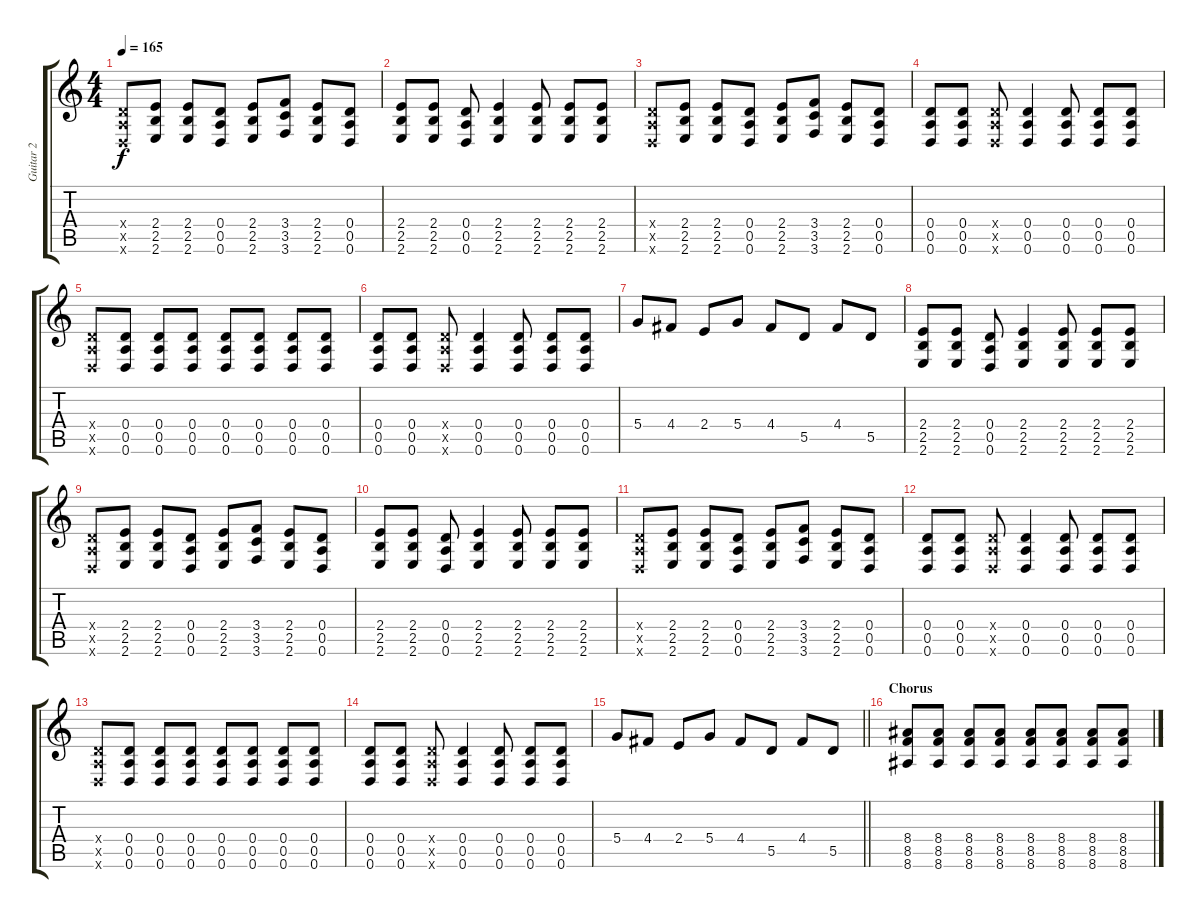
\track ("Guitar 2" "Guitar 2") {instrument distortionguitar}
\staff {score tabs}
\tuning (E4 B3 G3 D3 A2 D2) {hide}
\ts (4 4)
\tempo 165
\clef g2
\ks c
(0.4{x} 0.5{x} 0.6{x}).8{dy f} (2.4 2.5 2.6).8 (2.4 2.5 2.6).8 (0.4 0.5 0.6).8 (2.4 2.5 2.6).8 (3.4 3.5 3.6).8 (2.4 2.5 2.6).8 (0.4 0.5 0.6).8 |
(2.4 2.5 2.6).8 (2.4 2.5 2.6).8 (0.4 0.5 0.6).8 (2.4 2.5 2.6).4 (2.4 2.5 2.6).8 (2.4 2.5 2.6).8 (2.4 2.5 2.6).8 |
(0.4{x} 0.5{x} 0.6{x}).8 (2.4 2.5 2.6).8 (2.4 2.5 2.6).8 (0.4 0.5 0.6).8 (2.4 2.5 2.6).8 (3.4 3.5 3.6).8 (2.4 2.5 2.6).8 (0.4 0.5 0.6).8 |
(0.4 0.5 0.6).8 (0.4 0.5 0.6).8 (0.4{x} 0.5{x} 0.6{x}).8 (0.4 0.5 0.6).4 (0.4 0.5 0.6).8 (0.4 0.5 0.6).8 (0.4 0.5 0.6).8 |
(0.4{x} 0.5{x} 0.6{x}).8 (0.4 0.5 0.6).8 (0.4 0.5 0.6).8 (0.4 0.5 0.6).8 (0.4 0.5 0.6).8 (0.4 0.5 0.6).8 (0.4 0.5 0.6).8 (0.4 0.5 0.6).8 |
(0.4 0.5 0.6).8 (0.4 0.5 0.6).8 (0.4{x} 0.5{x} 0.6{x}).8 (0.4 0.5 0.6).4 (0.4 0.5 0.6).8 (0.4 0.5 0.6).8 (0.4 0.5 0.6).8 |
5.4.8 4.4.8 2.4.8 5.4.8 4.4.8 5.5.8 4.4.8 5.5.8 |
(2.4 2.5 2.6).8 (2.4 2.5 2.6).8 (0.4 0.5 0.6).8 (2.4 2.5 2.6).4 (2.4 2.5 2.6).8 (2.4 2.5 2.6).8 (2.4 2.5 2.6).8 |
(0.4{x} 0.5{x} 0.6{x}).8 (2.4 2.5 2.6).8 (2.4 2.5 2.6).8 (0.4 0.5 0.6).8 (2.4 2.5 2.6).8 (3.4 3.5 3.6).8 (2.4 2.5 2.6).8 (0.4 0.5 0.6).8 |
(2.4 2.5 2.6).8 (2.4 2.5 2.6).8 (0.4 0.5 0.6).8 (2.4 2.5 2.6).4 (2.4 2.5 2.6).8 (2.4 2.5 2.6).8 (2.4 2.5 2.6).8 |
(0.4{x} 0.5{x} 0.6{x}).8 (2.4 2.5 2.6).8 (2.4 2.5 2.6).8 (0.4 0.5 0.6).8 (2.4 2.5 2.6).8 (3.4 3.5 3.6).8 (2.4 2.5 2.6).8 (0.4 0.5 0.6).8 |
(0.4 0.5 0.6).8 (0.4 0.5 0.6).8 (0.4{x} 0.5{x} 0.6{x}).8 (0.4 0.5 0.6).4 (0.4 0.5 0.6).8 (0.4 0.5 0.6).8 (0.4 0.5 0.6).8 |
(0.4{x} 0.5{x} 0.6{x}).8 (0.4 0.5 0.6).8 (0.4 0.5 0.6).8 (0.4 0.5 0.6).8 (0.4 0.5 0.6).8 (0.4 0.5 0.6).8 (0.4 0.5 0.6).8 (0.4 0.5 0.6).8 |
(0.4 0.5 0.6).8 (0.4 0.5 0.6).8 (0.4{x} 0.5{x} 0.6{x}).8 (0.4 0.5 0.6).4 (0.4 0.5 0.6).8 (0.4 0.5 0.6).8 (0.4 0.5 0.6).8 |
\barLineRight lightlight
5.4.8 4.4.8 2.4.8 5.4.8 4.4.8 5.5.8 4.4.8 5.5.8 |
\section ("" "Chorus")
(8.4 8.5 8.6).8 (8.4 8.5 8.6).8 (8.4 8.5 8.6).8 (8.4 8.5 8.6).8 (8.4 8.5 8.6).8 (8.4 8.5 8.6).8 (8.4 8.5 8.6).8 (8.4 8.5 8.6).8
